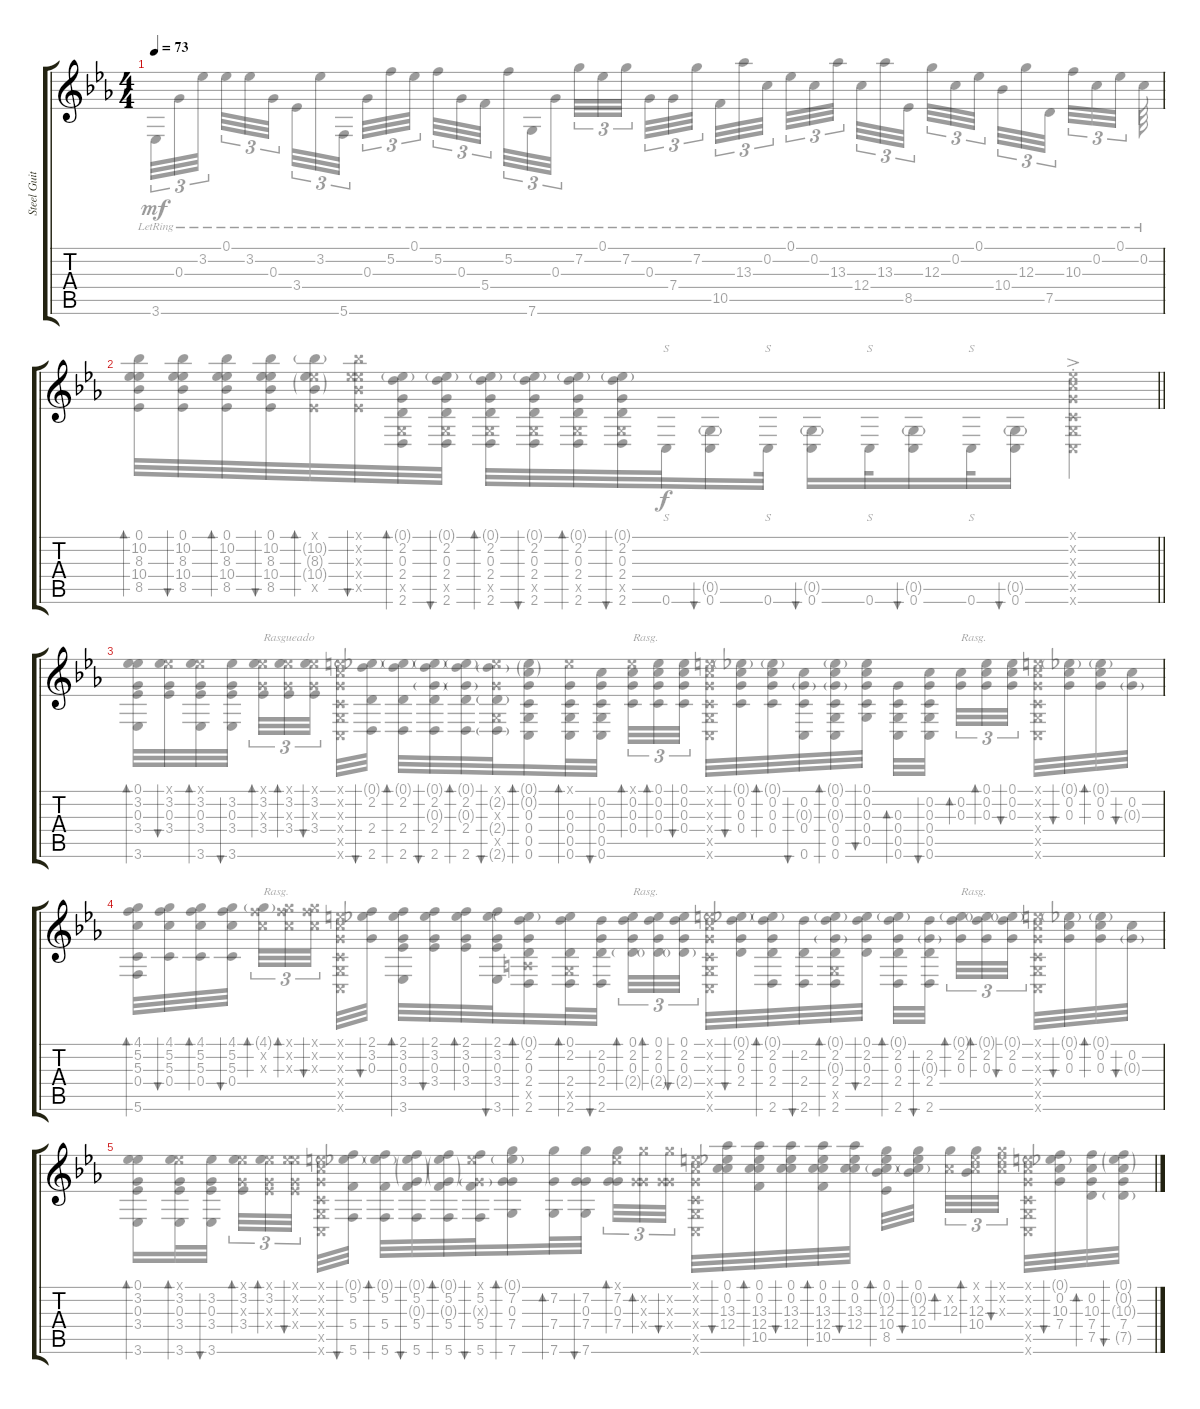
\track ("Steel Guitar" "Steel Guit") {instrument acousticguitarsteel}
\staff {score tabs}
\tuning (Eb4 C4 G3 C3 G2 C2) {hide}
\voice
\ts (4 4)
\tempo 73
\clef g2
\ks cminor
|
\barLineRight lightlight
|
|
|
\voice
\clef g2
\ks cminor
3.6{lr}.32{tu (3 2) dy mf} 0.3{lr}.32{tu (3 2)} 3.2{lr}.32{tu (3 2)} 0.1{lr}.32{tu (3 2)} 3.2{lr}.32{tu (3 2)} 0.3{lr}.32{tu (3 2)} 3.4{lr}.32{tu (3 2)} 3.2{lr}.32{tu (3 2)} 5.6{lr}.32{tu (3 2)} 0.3{lr}.32{tu (3 2)} 5.2{lr}.32{tu (3 2)} 0.1{lr}.32{tu (3 2)} 5.2{lr}.32{tu (3 2)} 0.3{lr}.32{tu (3 2)} 5.4{lr}.32{tu (3 2)} 5.2{lr}.32{tu (3 2)} 7.6{lr}.32{tu (3 2)} 0.3{lr}.32{tu (3 2)} 7.2{lr}.32{tu (3 2)} 0.1{lr}.32{tu (3 2)} 7.2{lr}.32{tu (3 2)} 0.3{lr}.32{tu (3 2)} 7.4{lr}.32{tu (3 2)} 7.2{lr}.32{tu (3 2)} 10.5{lr}.32{tu (3 2)} 13.3{lr}.32{tu (3 2)} 0.2{lr}.32{tu (3 2)} 0.1{lr}.32{tu (3 2)} 0.2{lr}.32{tu (3 2)} 13.3{lr}.32{tu (3 2)} 12.4{lr}.32{tu (3 2)} 13.3{lr}.32{tu (3 2)} 8.5{lr}.32{tu (3 2)} 12.3{lr}.32{tu (3 2)} 0.2{lr}.32{tu (3 2)} 0.1{lr}.32{tu (3 2)} 10.4{lr}.32{tu (3 2)} 12.3{lr}.32{tu (3 2)} 7.5{lr}.32{tu (3 2)} 10.3{lr}.32{tu (3 2)} 0.2{lr}.32{tu (3 2)} 0.1{lr}.32{tu (3 2)} 0.2{lr}.64 |
\barLineRight lightlight
(0.1 10.2 8.3 10.4 8.5).32{bd 30} (0.1 10.2 8.3 10.4 8.5).32{bu 30} (0.1 10.2 8.3 10.4 8.5).32{bd 30} (0.1 10.2 8.3 10.4 8.5).32{bu 30} (0.1{x} 10.2{g} 8.3{g} 10.4{g} 8.5{x}).32{bd 30} (0.1{x} 10.2{x} 8.3{x} 10.4{x} 8.5{x}).32{bu 30} (0.1{g} 2.2 0.3 2.4 0.5{x} 2.6).32{bd 30} (0.1{g} 2.2 0.3 2.4 0.5{x} 2.6).32{bu 30} (0.1{g} 2.2 0.3 2.4 0.5{x} 2.6).32{bd 30} (0.1{g} 2.2 0.3 2.4 0.5{x} 2.6).32{bu 30} (0.1{g} 2.2 0.3 2.4 0.5{x} 2.6).32{bd 30} (0.1{g} 2.2 0.3 2.4 0.5{x} 2.6).32{bu 30} 0.6.32{s dy f} (0.5{g} 0.6).16{bu 30} 0.6.32{s} (0.5{g} 0.6).16{bu 30} 0.6.32{s} (0.5{g} 0.6).16{bu 30} 0.6.32{s} (0.5{g} 0.6).16{bu 30} (0.1{x} 0.2{x} 0.3{x} 0.4{ac st x} 0.5{x} 0.6{x}).4 |
(0.1 3.2 0.3 3.4 3.6).32{bd 30} (0.1{x} 3.2 0.3 3.4).32{bu 30} (0.1{x} 3.2 0.3 3.4 3.6).32{bd 30} (3.2 0.3 3.4 3.6).32{bu 30} (0.1{x} 3.2 0.3{x} 3.4).32{tu (3 2) bd 30 txt "Rasgueado"} (0.1{x} 3.2 0.3{x} 3.4).32{tu (3 2) bd 30} (0.1{x} 3.2 0.3{x} 3.4).32{tu (3 2) bu 30} (1.1{x} 0.2{x} 0.3{x} 0.4{x} 0.5{x} 0.6{x}).32 (0.1{g} 2.2 2.4 2.6).32{bu 30} (0.1{g} 2.2 2.4 2.6).32{bd 30} (0.1{g} 2.2 0.3{g} 2.4 2.6).32{bu 30} (0.1{g} 2.2 0.3{g} 2.4 2.6).32{bd 30} (0.1{x} 2.2{g} 0.3{x} 2.4{g} 0.5{x} 2.6{g}).32{bu 30} (0.1{g} 0.2{g} 0.3 0.4 0.5 0.6).16{bd 30} (0.1{x} 0.3 0.4 0.5 0.6).32{bd 30} (0.2 0.3 0.4 0.5 0.6).32{bu 30} (0.1{x} 0.2 0.3 0.4).32{tu (3 2) bd 30 txt "Rasg."} (0.1 0.2 0.3 0.4).32{tu (3 2) bd 30} (0.1 0.2 0.3 0.4).32{tu (3 2) bu 30} (1.1{x} 0.2{x} 0.3{x} 0.4{x} 0.5{x} 0.6{x}).32 (0.1{g} 0.2 0.3 0.4).32{bu 30} (0.1{g} 0.2 0.3 0.4).32{bd 30} (0.2 0.3{g} 0.4 0.6).32{bu 30} (0.1{g} 0.2 0.3{g} 0.4 0.5 0.6).32{bd 30} (0.1 0.2 0.3 0.4 0.5).32{bu 30} (0.3 0.4 0.5 0.6).32{bd 30} (0.2 0.3 0.4 0.5 0.6).32{bu 30} (0.2 0.3).32{tu (3 2) bd 30 txt "Rasg."} (0.1 0.2 0.3).32{tu (3 2) bd 30} (0.1 0.2 0.3).32{tu (3 2) bu 30} (1.1{x} 0.2{x} 0.3{x} 0.4{x} 0.5{x} 0.6{x}).32 (0.1{g} 0.2 0.3).32{bu 30} (0.1{g} 0.2 0.3).32{bd 30} (0.2 0.3{g}).32{bu 30} |
(4.1 5.2 5.3 0.4 5.6).32{bd 30} (4.1 5.2 5.3 0.4).32{bu 30} (4.1 5.2 5.3 0.4).32{bd 30} (4.1 5.2 5.3 0.4).32{bu 30} (4.1{g} 5.2{x} 5.3{x}).32{tu (3 2) bd 30 txt "Rasg."} (4.1{x} 5.2{x} 5.3{x}).32{tu (3 2) bd 30} (4.1{x} 5.2{x} 5.3{x}).32{tu (3 2) bu 30} (1.1{x} 0.2{x} 0.3{x} 0.4{x} 0.5{x} 0.6{x}).32 (2.1 3.2 0.3).32{bu 30} (2.1 3.2 0.3 3.4 3.6).32{bd 30} (2.1 3.2 0.3 3.4).32{bu 30} (2.1 3.2 0.3 3.4).32{bd 30} (2.1 3.2 0.3 3.4 3.6).32{bu 30} (0.1{g} 2.2 0.3 2.4 2.5{x} 2.6).16{bd 30} (0.1 2.2 2.4 0.5{x} 2.6).32{bd 30} (2.2 0.3 2.4 2.6).32{bu 30} (0.1 2.2 0.3 2.4{g}).32{tu (3 2) bd 30 txt "Rasg."} (0.1 2.2 0.3 2.4{g}).32{tu (3 2) bd 30} (0.1 2.2 0.3 2.4{g}).32{tu (3 2) bu 30} (1.1{x} 0.2{x} 0.3{x} 0.4{x} 0.5{x} 0.6{x}).32 (0.1{g} 2.2 0.3 2.4).32{bu 30} (0.1{g} 2.2 0.3 2.4 2.6).32{bd 30} (2.2 2.4 2.6).32{bu 30} (0.1{g} 2.2 0.3{g} 2.4 0.5{x} 2.6).32{bd 30} (0.1 2.2 0.3 2.4).32{bu 30} (0.1{g} 2.2 0.3 2.4 2.6).32{bd 30} (2.2 0.3{g} 2.4 2.6).32{bu 30} (0.1{g} 2.2 0.3).32{tu (3 2) bd 30 txt "Rasg."} (0.1{g} 2.2 0.3).32{tu (3 2) bd 30} (0.1{g} 2.2 0.3).32{tu (3 2) bu 30} (1.1{x} 0.2{x} 0.3{x} 0.4{x} 0.5{x} 0.6{x}).32 (0.1{g} 0.2 0.3).32{bu 30} (0.1{g} 0.2 0.3).32{bd 30} (0.2 0.3{g}).32{bu 30} |
(0.1 3.2 0.3 3.4 3.6).16{bd 30} (0.1{x} 3.2 0.3 3.4 3.6).32{bd 30} (3.2 0.3 3.4 3.6).32{bu 30} (0.1{x} 3.2 0.3{x} 3.4).32{tu (3 2) bd 30} (0.1{x} 3.2 0.3{x} 3.4{x}).32{tu (3 2) bd 30} (0.1{x} 3.2{x} 0.3{x} 3.4{x}).32{tu (3 2) bu 30} (1.1{x} 0.2{x} 0.3{x} 0.4{x} 0.5{x} 0.6{x}).32 (0.1{g} 5.2 5.4 5.6).32{bu 30} (0.1{g} 5.2 5.4 5.6).32{bd 30} (0.1{g} 5.2 0.3{g} 5.4 5.6).32{bu 30} (0.1{g} 5.2 0.3{g} 5.4 5.6).32{bd 30} (0.1{x} 5.2 0.3{g x} 5.4 5.6).32{bu 30} (0.1{g} 7.2 0.3 7.4 7.6).16{bd 30} (7.2 7.4 7.6).32{bd 30} (7.2 0.3 7.4 7.6).32{bu 30} (0.1{x} 7.2 0.3 7.4).32{tu (3 2) bd 30} (7.2{x} 0.3{x} 7.4{x}).32{tu (3 2) bd 30} (7.2{x} 0.3{x} 7.4{x}).32{tu (3 2) bu 30} (1.1{x} 0.2{x} 0.3{x} 0.4{x} 0.5{x} 0.6{x}).32 (0.1 0.2 13.3 12.4).32{bu 30} (0.1 0.2 13.3 12.4 10.5).32{bd 30} (0.1 0.2 13.3 12.4).32{bu 30} (0.1 0.2 13.3 12.4 10.5).32{bd 30} (0.1 0.2 13.3 12.4).32{bu 30} (0.1 0.2{g} 12.3 10.4 8.5).32{bd 30} (0.1 0.2{g} 12.3 10.4).32{bu 30} (0.2{x} 12.3).32{tu (3 2) bd 30} (0.1{x} 0.2{x} 12.3 10.4).32{tu (3 2) bd 30} (0.1{x} 0.2{x} 12.3{x}).32{tu (3 2) bu 30} (1.1{x} 0.2{x} 0.3{x} 0.4{x} 0.5{x} 0.6{x}).32 (0.1{g} 0.2 10.3 7.4).32{bu 30} (0.2 10.3 7.4 7.5).32{bd 30} (0.1{g} 0.2{g} 10.3{g} 7.4 7.5{g}).32{bu 30}
